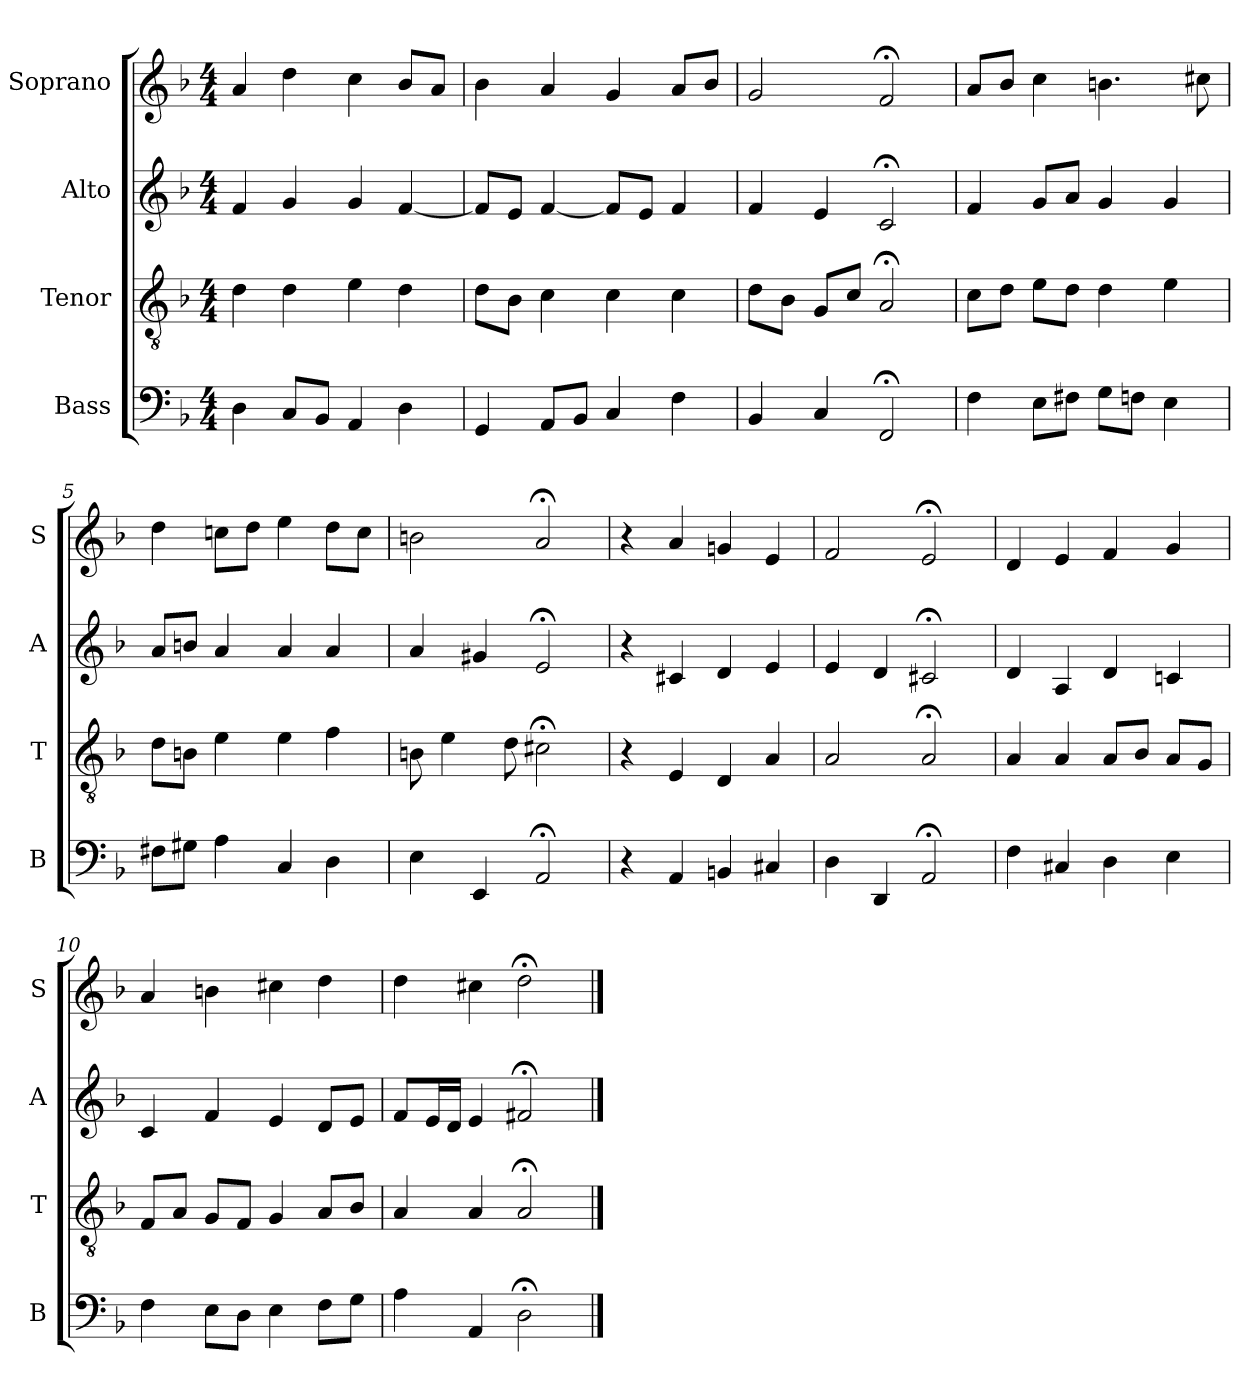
**kern	**kern	**kern	**kern
*part4	*part3	*part2	*part1
*staff4	*staff3	*staff2	*staff1
*I"Bass	*I"Tenor	*I"Alto	*I"Soprano
*I'B	*I'T	*I'A	*I'S
*clefF4	*clefGv2	*clefG2	*clefG2
*k[b-]	*k[b-]	*k[b-]	*k[b-]
*d:	*d:	*d:	*d:
*M4/4	*M4/4	*M4/4	*M4/4
*MM100	*MM100	*MM100	*MM100
=1	=1	=1	=1
4D	4d	4f	4a
8CL	4d	4g	4dd
8BB-J	.	.	.
4AA	4e	4g	4cc
4D	4d	[4f	8b-L
.	.	.	8aJ
=2	=2	=2	=2
4GG	8dL	8fL]	4b-
.	8B-J	8eJ	.
8AAL	4c	[4f	4a
8BB-J	.	.	.
4C	4c	8fL]	4g
.	.	8eJ	.
4F	4c	4f	8aL
.	.	.	8b-J
=3	=3	=3	=3
4BB-	8dL	4f	2g
.	8B-J	.	.
4C	8GL	4e	.
.	8cJ	.	.
2FF;<	2A;<	2c;<	2f;<
=4	=4	=4	=4
4F	8cL	4f	8aL
.	8dJ	.	8b-J
8EL	8eL	8gL	4cc
8F#XJ	8dJ	8aJ	.
8GL	4d	4g	4.bn
8FnJ	.	.	.
4E	4e	4g	.
.	.	.	8cc#X
=5	=5	=5	=5
8F#XL	8dL	8aL	4dd
8G#XJ	8BnJ	8bnJ	.
4A	4e	4a	8ccnL
.	.	.	8ddJ
4C	4e	4a	4ee
4D	4f	4a	8ddL
.	.	.	8ccJ
=6	=6	=6	=6
4E	8Bn	4a	2bn
.	4e	.	.
4EE	.	4g#X	.
.	8d	.	.
2AA;<	2c#X;<	2e;<	2a;<
=7	=7	=7	=7
4r	4r	4r	4r
4AA	4E	4c#X	4a
4BBn	4D	4d	4gn
4C#X	4A	4e	4e
=8	=8	=8	=8
4D	2A	4e	2f
4DD	.	4d	.
2AA;<	2A;<	2c#X;<	2e;<
=9	=9	=9	=9
4F	4A	4d	4d
4C#X	4A	4A	4e
4D	8AL	4d	4f
.	8B-J	.	.
4E	8AL	4cn	4g
.	8GJ	.	.
=10	=10	=10	=10
4F	8FL	4c	4a
.	8AJ	.	.
8EL	8GL	4f	4bn
8DJ	8FJ	.	.
4E	4G	4e	4cc#X
8FL	8AL	8dL	4dd
8GJ	8B-J	8eJ	.
=11	=11	=11	=11
4A	4A	8fL	4dd
.	.	16eL	.
.	.	16dJJ	.
4AA	4A	4e	4cc#X
2D;<	2A;<	2f#X;<	2dd;<
==	==	==	==
*-	*-	*-	*-
